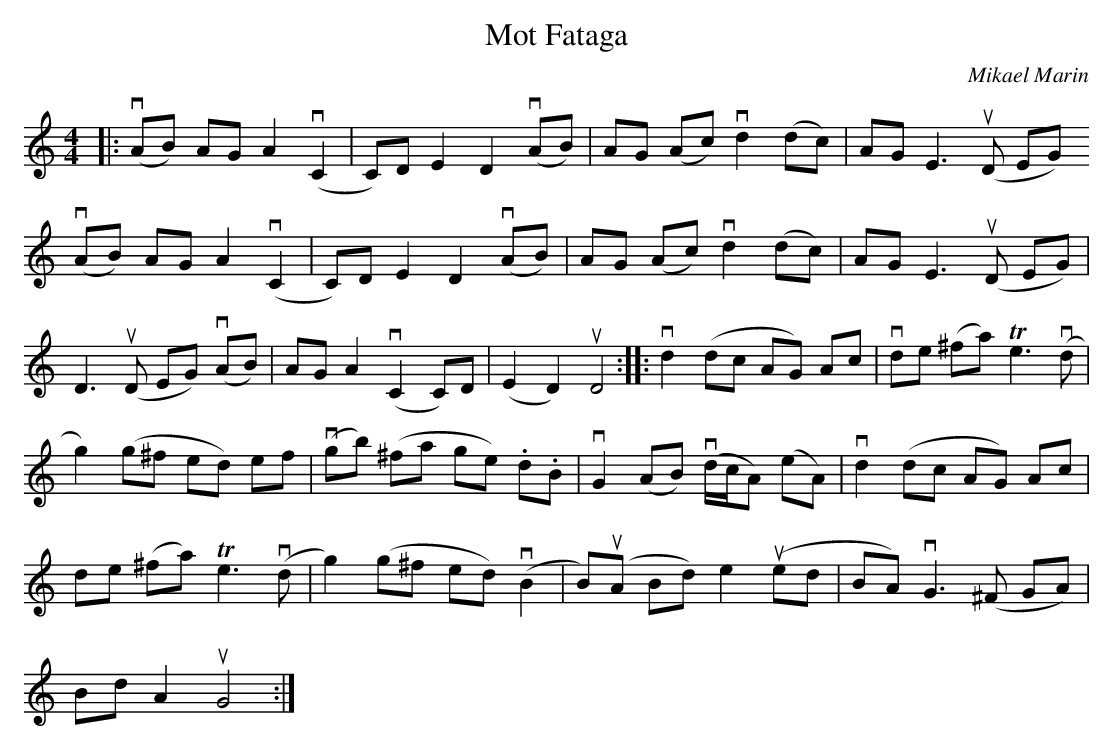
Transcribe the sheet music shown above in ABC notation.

X:1
T: Mot Fataga
C: Mikael Marin
M: 4/4
L: 1/8
K: Am
|: (vAB) AG A2 (vC2 | C)D E2 D2 (vAB) |  AG (Ac) vd2 (dc) |  AG E3 (uD EG)
(vAB) AG A2 (vC2 | C)D E2 D2 (vAB) | AG (Ac) vd2 (dc) | AG E3 (uD EG) |
D3 (uD EG) (vAB) | AG A2 (vC2 C)D | (E2 D2) uD4:: vd2 (dc AG) Ac | vde (^fa) Te3 (vd |
g2) (g^f ed) ef | (vgb) (^fa ge) .d.B | vG2 (AB) v(d/c/A) (eA) | vd2 (dc AG) Ac |
de (^fa) Te3 (vd | g2) (g^f ed) (vB2 | B)(uA Bd) e2 (ued | BA) vG3 (^F GA) |
Bd A2 uG4 :|
